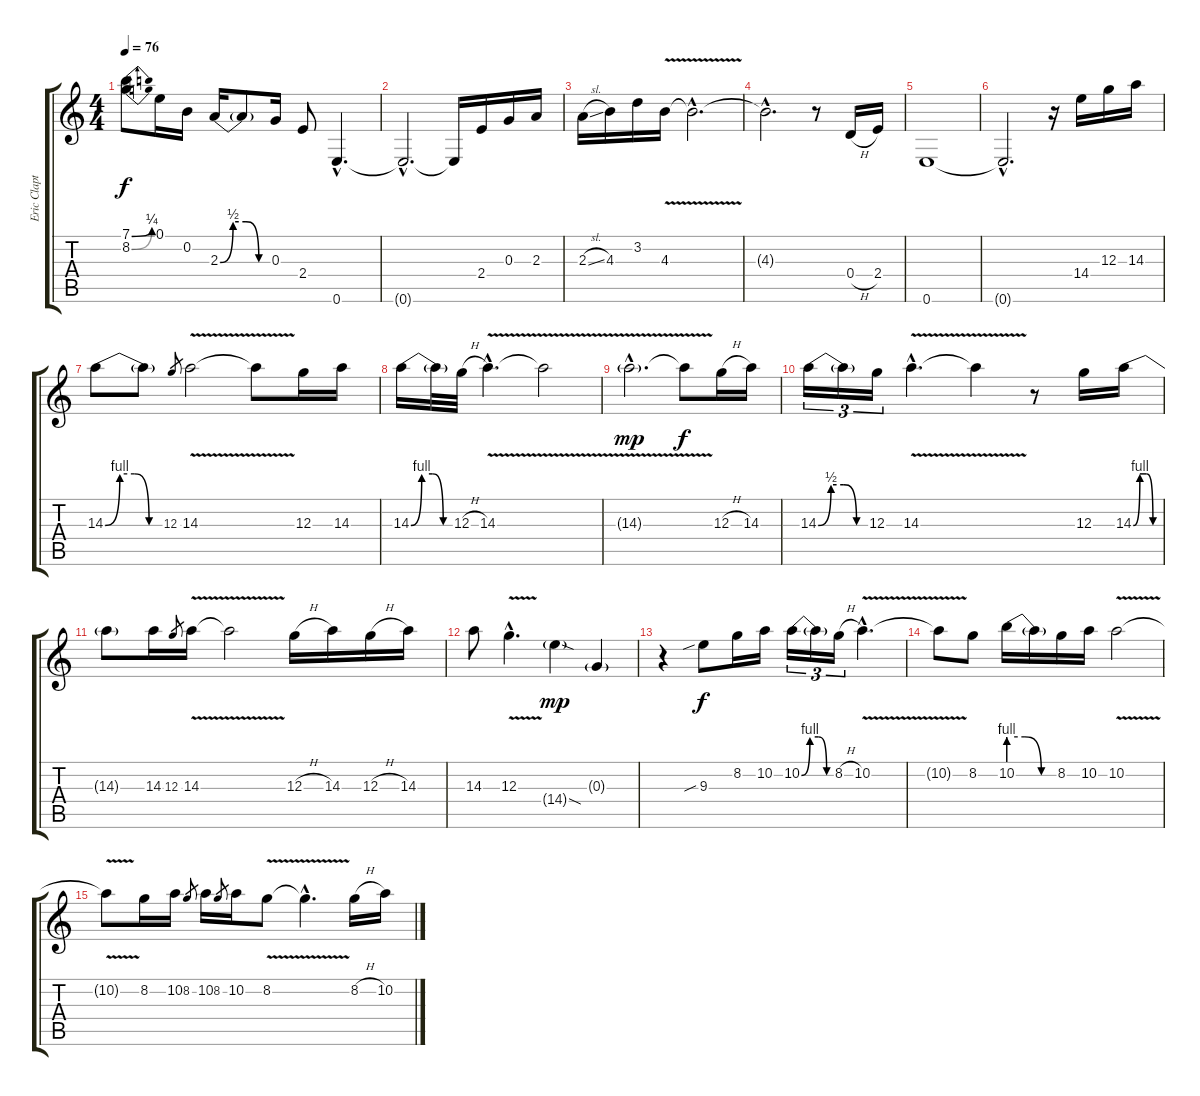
\track ("Eric Clapton Guitar II" "Eric Clapt") {instrument electricguitarjazz}
\staff {score tabs}
\tuning (E4 B3 G3 D3 A2 E2) {hide}
\ts (4 4)
\tempo 76
\clef g2
\ks c
(7.1{be (bend 0 0 60 1)} 8.2{be (bend 0 0 60 1)}).8{dy f instrument electricguitarjazz} 0.1.16 0.2.16 2.3{be (custom 0 0 15 2 30 2 45 0 60 0)}.16 2.3{t}.8 0.3.16 2.4.8 0.6{hac}.4{d} |
0.6{hac t}.2{d} 0.6{t}.16 2.4.16 0.3.16 2.3.16 |
2.3{sl}.16 4.3.16 3.2.16 4.3{v}.16 4.3{hac t}.2{d} |
4.3{hac t}.2{d} r.8 0.4{h}.16 2.4.16 |
0.6.1 |
0.6{hac t}.2{d} r.16 14.4.16 12.3.16 14.3.16 |
14.3{be (custom 0 0 15 4 30 4 45 0 60 0)}.8 14.3{t}.8 12.3.8{gr} 14.3{v}.2 14.3{t}.8 12.3.16 14.3.16 |
14.3{be (custom 0 0 15 4 30 4 45 0 60 0)}.16 14.3{t}.32 12.3{h}.32 14.3{v hac}.4{d} 14.3{t}.2 |
14.3{v g hac}.2{d dy mp} 14.3{t}.8{dy f} 12.3{h}.16 14.3.16 |
14.3{be (custom 0 0 15 2 30 2 45 0 60 0)}.16{tu (3 2)} 14.3{t}.16{tu (3 2)} 12.3.16{tu (3 2)} 14.3{v hac}.4{d} 14.3{t}.4 r.8 12.3.16 14.3{be (custom 0 0 15 4 30 4 45 0 60 0)}.16 |
14.3{t}.8 14.3.16 12.3.8{gr} 14.3{v}.16 14.3{t}.2 12.3{h}.16 14.3.16 12.3{h}.16 14.3.16 |
14.3.8 12.3{v hac}.4{d} 14.4{sod g}.4{dy mp} 0.3{g}.4 |
r.4 9.3{sib}.8{dy f} 8.2.16 10.2.16 10.2{be (custom 0 0 15 4 30 4 45 0 60 0)}.16{tu (3 2)} 10.2{t}.16{tu (3 2)} 8.2{h}.16{tu (3 2)} 10.2{v hac}.4{d} |
10.2{t}.8 8.2.8 10.2{be (custom 0 4 20 4 40 0 60 0)}.16 10.2{t}.16 8.2.16 10.2.16 10.2{v}.2 |
10.2{t}.8 8.2.16 10.2.16 8.2.8{gr} 10.2.16 8.2.8{gr} 10.2.16 8.2{v}.8 8.2{hac t}.4{d} 8.2{h}.16 10.2.16
